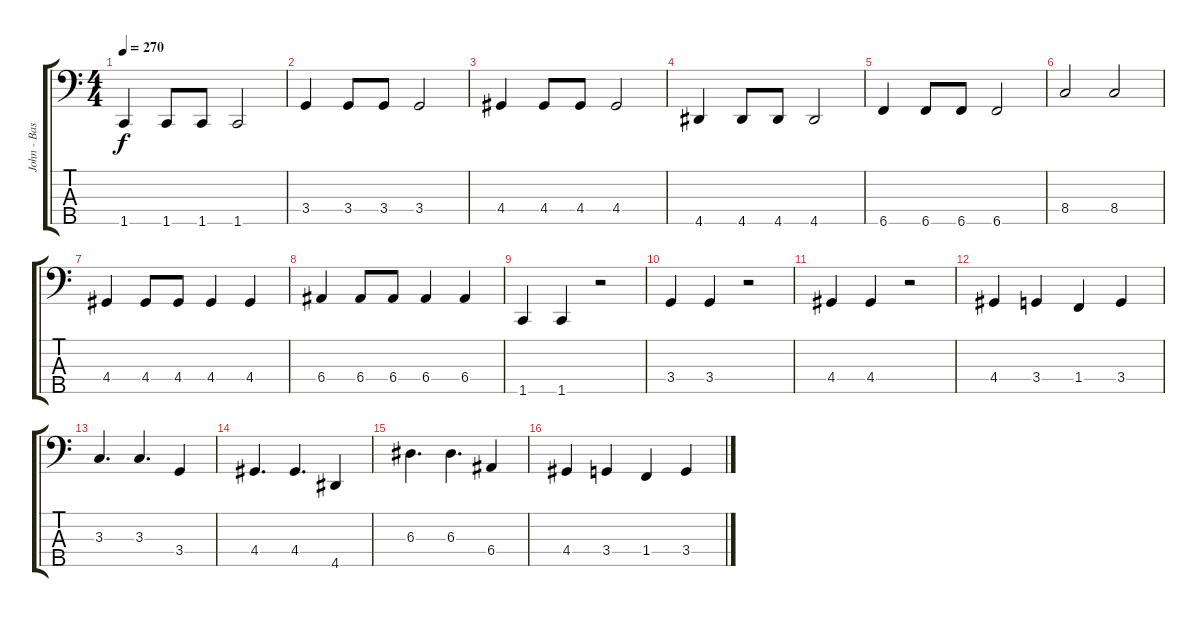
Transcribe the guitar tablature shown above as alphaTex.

\track ("John - Bass" "John - Bas") {instrument electricbassfinger}
\staff {score tabs}
\tuning (G2 D2 A1 E1 B0) {hide}
\ts (4 4)
\tempo 270
\clef f4
\ks c
1.5.4{dy f} 1.5.8 1.5.8 1.5.2 |
3.4.4 3.4.8 3.4.8 3.4.2 |
4.4.4 4.4.8 4.4.8 4.4.2 |
4.5.4 4.5.8 4.5.8 4.5.2 |
6.5.4 6.5.8 6.5.8 6.5.2 |
8.4.2 8.4.2 |
4.4.4 4.4.8 4.4.8 4.4.4 4.4.4 |
6.4.4 6.4.8 6.4.8 6.4.4 6.4.4 |
1.5.4 1.5.4 r.2 |
3.4.4 3.4.4 r.2 |
4.4.4 4.4.4 r.2 |
4.4.4 3.4.4 1.4.4 3.4.4 |
3.3.4{d} 3.3.4{d} 3.4.4 |
4.4.4{d} 4.4.4{d} 4.5.4 |
6.3.4{d} 6.3.4{d} 6.4.4 |
4.4.4 3.4.4 1.4.4 3.4.4
